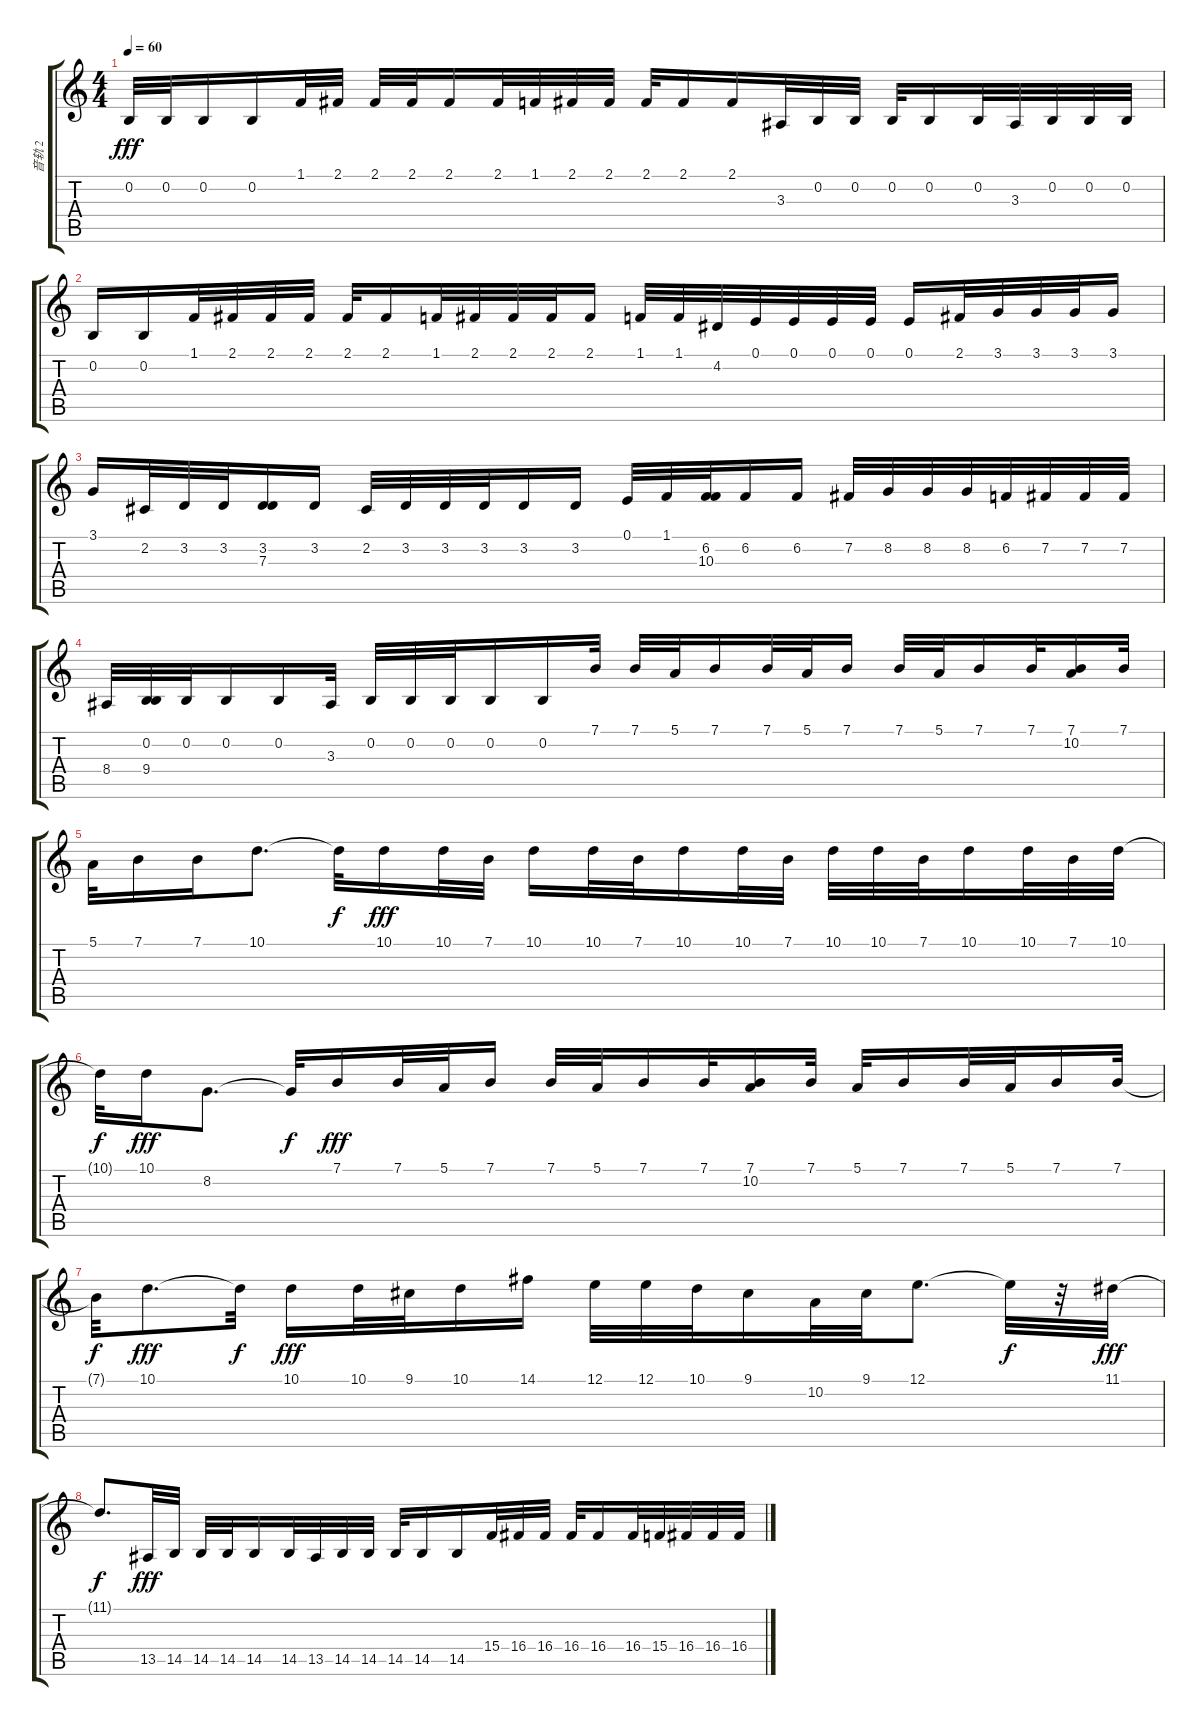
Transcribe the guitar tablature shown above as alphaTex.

\track ("音轨 2" "音轨 2") {instrument lead1square}
\staff {score tabs}
\tuning (E4 B3 G3 D3 A2 E2) {hide}
\ts (4 4)
\tempo 60
\clef g2
\ks c
0.2.32{dy fff} 0.2.32 0.2.16 0.2.16 1.1.32 2.1.32 2.1.32 2.1.32 2.1.16 2.1.32 1.1.32 2.1.32 2.1.32 2.1.32 2.1.16 2.1.16 3.3.32 0.2.32 0.2.32 0.2.32 0.2.16 0.2.32 3.3.32 0.2.32 0.2.32 0.2.32 |
0.2.16 0.2.16 1.1.32 2.1.32 2.1.32 2.1.32 2.1.32 2.1.16 1.1.32 2.1.32 2.1.32 2.1.32 2.1.16 1.1.32 1.1.32 4.2.32 0.1.32 0.1.32 0.1.32 0.1.32 0.1.16 2.1.32 3.1.32 3.1.32 3.1.32 3.1.16 |
3.1.16 2.2.32 3.2.32 3.2.32 (3.2 7.3).16 3.2.16 2.2.32 3.2.32 3.2.32 3.2.32 3.2.16 3.2.16 0.1.32 1.1.32 (6.2 10.3).32 6.2.16 6.2.16 7.2.32 8.2.32 8.2.32 8.2.32 6.2.32 7.2.32 7.2.32 7.2.32 |
8.4.32 (0.2 9.4).32 0.2.32 0.2.16 0.2.16 3.3.32 0.2.32 0.2.32 0.2.32 0.2.16 0.2.16 7.1.32 7.1.32 5.1.32 7.1.16 7.1.32 5.1.32 7.1.16 7.1.32 5.1.32 7.1.16 7.1.32 (7.1 10.2).16 7.1.32 |
5.1.32 7.1.16 7.1.16 10.1.8{d} 10.1{t}.32{dy f} 10.1.16{dy fff} 10.1.32 7.1.32 10.1.16 10.1.32 7.1.32 10.1.16 10.1.32 7.1.32 10.1.32 10.1.32 7.1.32 10.1.16 10.1.32 7.1.32 10.1.32 |
10.1{t}.32{dy f} 10.1.16{dy fff} 8.2.8{d} 8.2{t}.32{dy f} 7.1.16{dy fff} 7.1.32 5.1.32 7.1.16 7.1.32 5.1.32 7.1.16 7.1.32 (7.1 10.2).16 7.1.32 5.1.32 7.1.16 7.1.32 5.1.32 7.1.16 7.1.32 |
7.1{t}.32{dy f} 10.1.8{d dy fff} 10.1{t}.32{dy f} 10.1.16{dy fff} 10.1.32 9.1.32 10.1.16 14.1.16 12.1.32 12.1.32 10.1.32 9.1.16 10.2.32 9.1.32 12.1.8{d} 12.1{t}.32{dy f} r.32 11.1.32{dy fff} |
11.1{t}.8{d dy f} 13.5.32{dy fff} 14.5.32 14.5.32 14.5.32 14.5.16 14.5.32 13.5.32 14.5.32 14.5.32 14.5.32 14.5.16 14.5.16 15.4.32 16.4.32 16.4.32 16.4.32 16.4.16 16.4.32 15.4.32 16.4.32 16.4.32 16.4.32
